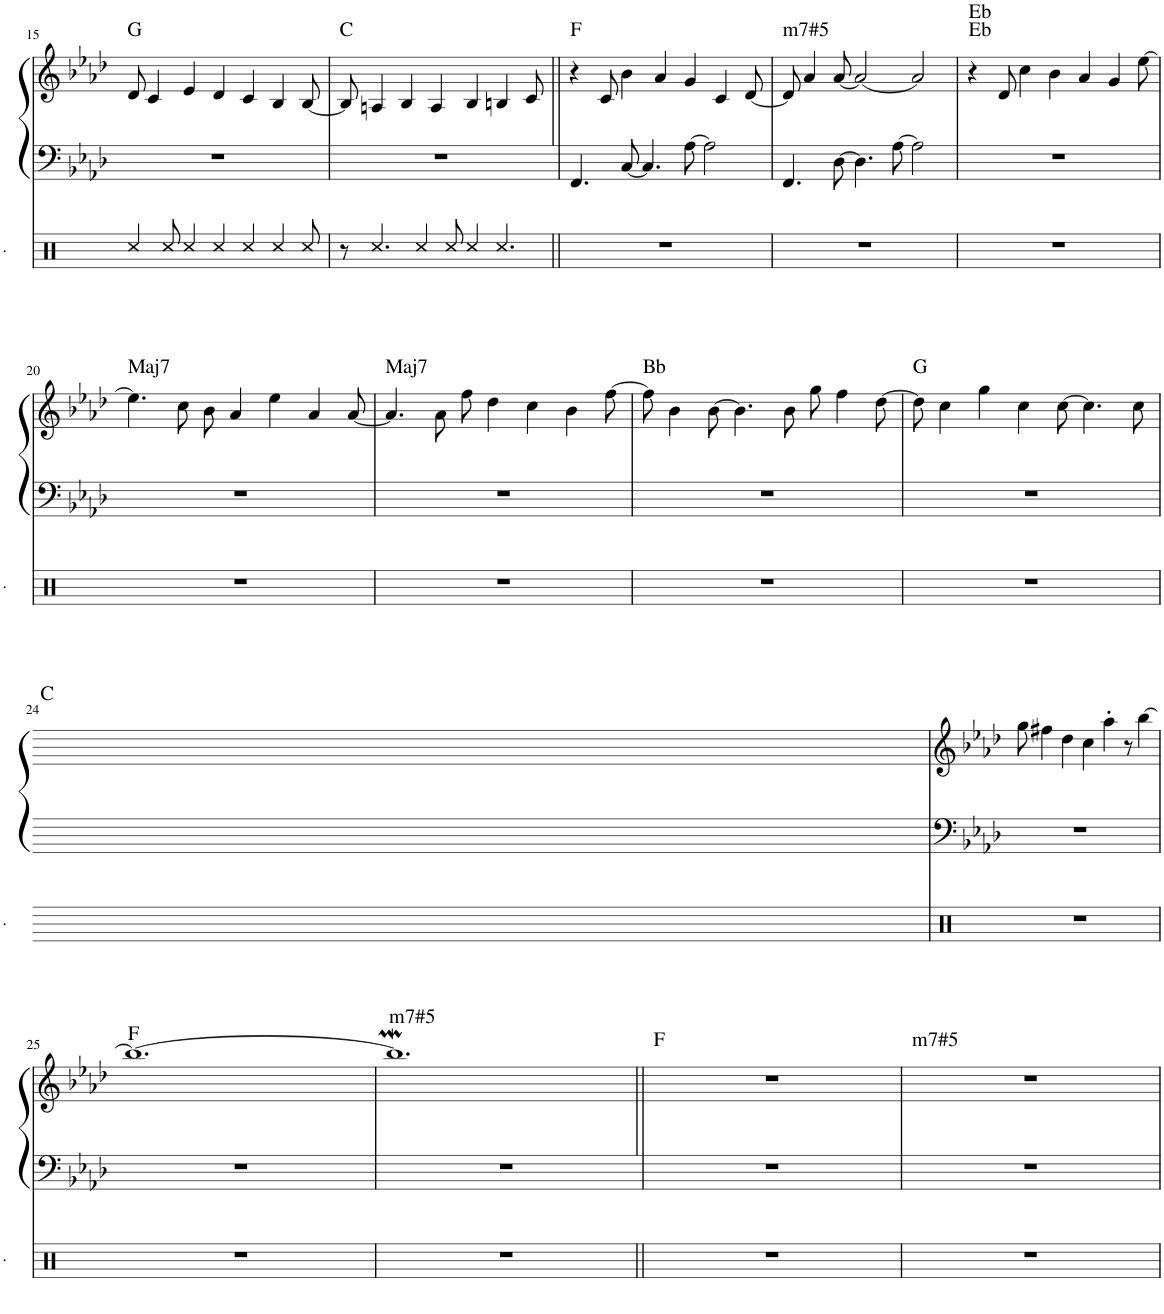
**kern	**kern	**kern	**harte
*part2	*part1	*part1	*part1
*staff3	*staff2	*staff1	*
*I"Drumset	*I"Piano	*	*
*	*I'Pno	*	*
!!LO:PB:g=z
*clefX	*clefF4	*clefG2	*
*k[]	*k[b-e-a-d-]	*k[b-e-a-d-]	*
*M3/2	*M3/2	*M3/2	*
=15	=15	=15	=15
4Rcc/	1.r	8d-/	G:maj
.	.	4c/	.
8Rcc/	.	.	.
4Rcc/	.	4e-/	.
4Rcc/	.	4d-/	.
4Rcc/	.	4c/	.
4Rcc/	.	4B-/	.
8Rcc/	.	[8B-/	.
=16	=16	=16	=16
8r	1.r	8B-/]	C:maj
4.Rcc/	.	4An/	.
.	.	4B-/	.
4Rcc/	.	.	.
.	.	4A/	.
8Rcc/	.	.	.
4Rcc/	.	4B-/	.
4.Rcc/	.	4Bn/	.
.	.	8c/	.
=17||	=17||	=17||	=17||
1.r	4.FF/	4r	F:maj
.	.	8c/	.
.	[8C/	4b-\	.
.	4.C/]	.	.
.	.	4a-/	.
.	[8A-\	4g/	.
.	2A-\]	.	.
.	.	4c/	.
.	.	[8d-/	.
=18	=18	=18	=18
!	!	!	!LO:H:kt=m7
1.r	4.FF/	8d-/]	F:(b3,#5,b7)
.	.	4a-/	.
.	[8D-\	[8a-/	.
.	4.D-\]	2a-/_	.
.	[8A-\	.	.
.	2A-\]	2a-/]	.
=19	=19	=19	=19
1.r	1.r	4r	Eb:maj Eb:maj
.	.	8d-/	.
.	.	4cc\	.
.	.	4b-\	.
.	.	4a-/	.
.	.	4g/	.
.	.	[8ee-\	.
!!LO:LB:g=z
=20	=20	=20	=20
!	!	!	!LO:H:kt=Maj7
1.r	1.r	4.ee-\]	Ab:maj7
.	.	8cc\	.
.	.	8b-\	.
.	.	4a-/	.
.	.	4ee-\	.
.	.	4a-/	.
.	.	[8a-/	.
=21	=21	=21	=21
!	!	!	!LO:H:kt=Maj7
1.r	1.r	4.a-/]	Db:maj7
.	.	8a-\	.
.	.	8ff\	.
.	.	4dd-\	.
.	.	4cc\	.
.	.	4b-\	.
.	.	[8ff\	.
=22	=22	=22	=22
1.r	1.r	8ff\]	Bb:maj
.	.	4b-\	.
.	.	[8b-\	.
.	.	4.b-\]	.
.	.	8b-\	.
.	.	8gg\	.
.	.	4ff\	.
.	.	[8dd-\	.
=23	=23	=23	=23
1.r	1.r	8dd-\]	G:maj
.	.	4cc\	.
.	.	4gg\	.
.	.	4cc\	.
.	.	[8cc\	.
.	.	4.cc\]	.
.	.	8cc\	.
!!LO:LB:g=z
=24	=24	=24	=24
1.r	1.r	8gg\	.
.	.	4ff#X\	.
.	.	4dd-\	.
.	.	4cc\	.
.	.	4aa-'\	.
.	.	8r	.
.	.	[4bb-\	.
!!LO:LB:g=z
=25	=25	=25	=25
1.r	1.r	1.bb-_	F:maj
=26	=26	=26	=26
!	!	!	!LO:H:kt=m7
1.r	1.r	1.bb-W]	F:(b3,#5,b7)
=27||	=27||	=27||	=27||
1.r	1.r	1.r	F:maj
=28	=28	=28	=28
!	!	!	!LO:H:kt=m7
1.r	1.r	1.r	F:(b3,#5,b7)
=	=	=	=
*-	*-	*-	*-
